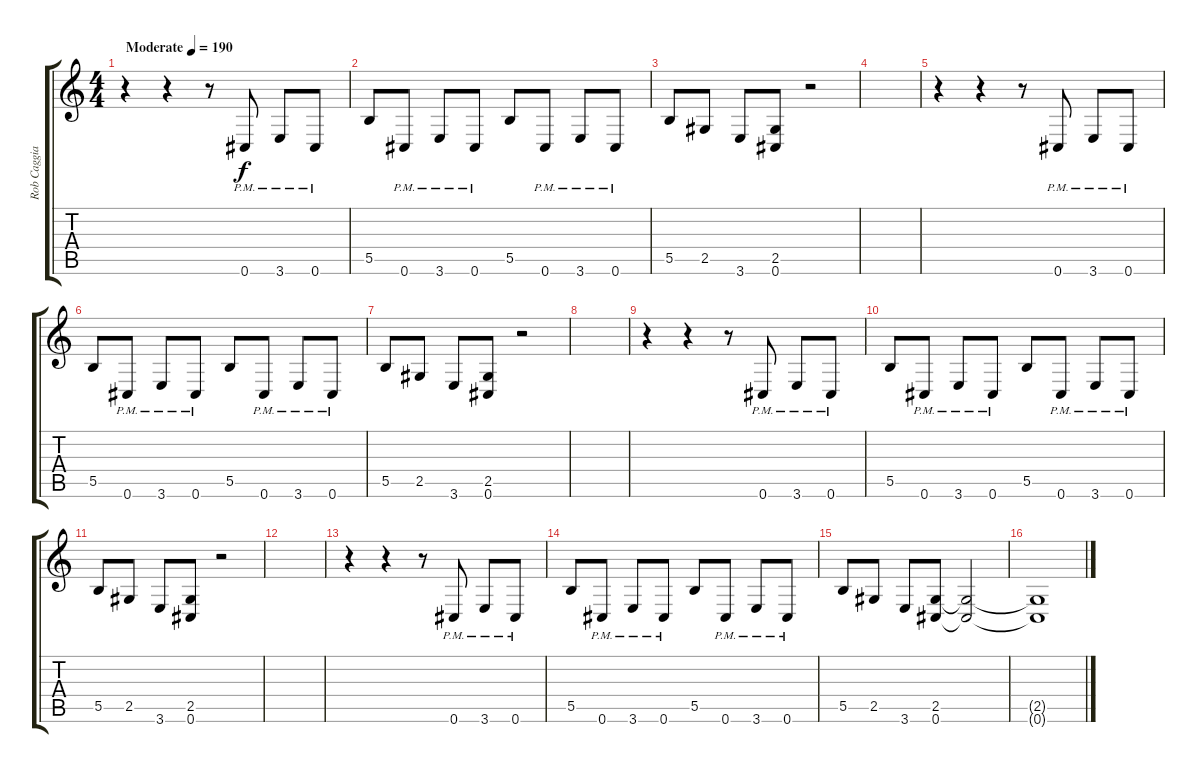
\track ("Rob Caggiano" "Rob Caggia") {instrument distortionguitar}
\staff {score tabs}
\tuning (Db4 Ab3 E3 B2 Gb2 Db2) {hide}
\ts (4 4)
\tempo (190 "Moderate")
\clef g2
\ks c
r.4{dy f instrument distortionguitar} r.4 r.8 0.6{pm}.8 3.6{pm}.8 0.6{pm}.8 |
5.5.8 0.6{pm}.8 3.6{pm}.8 0.6{pm}.8 5.5.8 0.6{pm}.8 3.6{pm}.8 0.6{pm}.8 |
5.5.8 2.5.8 3.6.8 (2.5 0.6).8 r.2 |
|
r.4 r.4 r.8 0.6{pm}.8 3.6{pm}.8 0.6{pm}.8 |
5.5.8 0.6{pm}.8 3.6{pm}.8 0.6{pm}.8 5.5.8 0.6{pm}.8 3.6{pm}.8 0.6{pm}.8 |
5.5.8 2.5.8 3.6.8 (2.5 0.6).8 r.2 |
|
r.4 r.4 r.8 0.6{pm}.8 3.6{pm}.8 0.6{pm}.8 |
5.5.8 0.6{pm}.8 3.6{pm}.8 0.6{pm}.8 5.5.8 0.6{pm}.8 3.6{pm}.8 0.6{pm}.8 |
5.5.8 2.5.8 3.6.8 (2.5 0.6).8 r.2 |
|
r.4 r.4 r.8 0.6{pm}.8 3.6{pm}.8 0.6{pm}.8 |
5.5.8 0.6{pm}.8 3.6{pm}.8 0.6{pm}.8 5.5.8 0.6{pm}.8 3.6{pm}.8 0.6{pm}.8 |
5.5.8 2.5.8 3.6.8 (2.5 0.6).8 (2.5{t} 0.6{t}).2 |
(2.5{t} 0.6{t}).1
